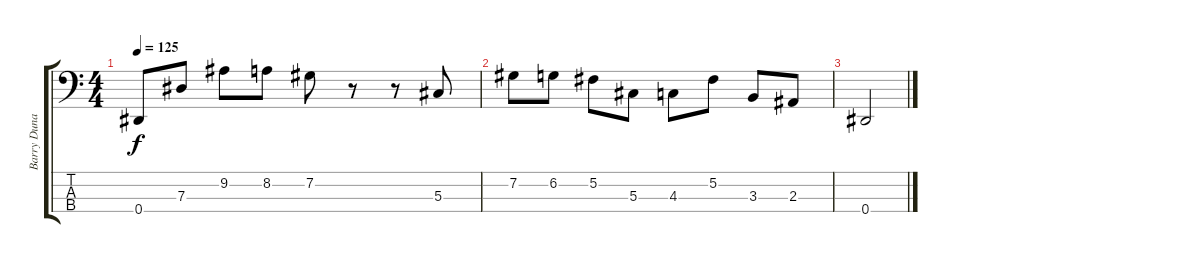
\track ("Barry Dunaway" "Barry Duna") {instrument electricbassfinger}
\staff {score tabs}
\tuning (Gb2 Db2 Ab1 Eb1) {hide}
\ts (4 4)
\tempo 125
\clef f4
\ks c
0.4.8{dy f} 7.3.8 9.2.8 8.2.8 7.2.8 r.8 r.8 5.3.8 |
7.2.8 6.2.8 5.2.8 5.3.8 4.3.8 5.2.8 3.3.8 2.3.8 |
0.4.2
